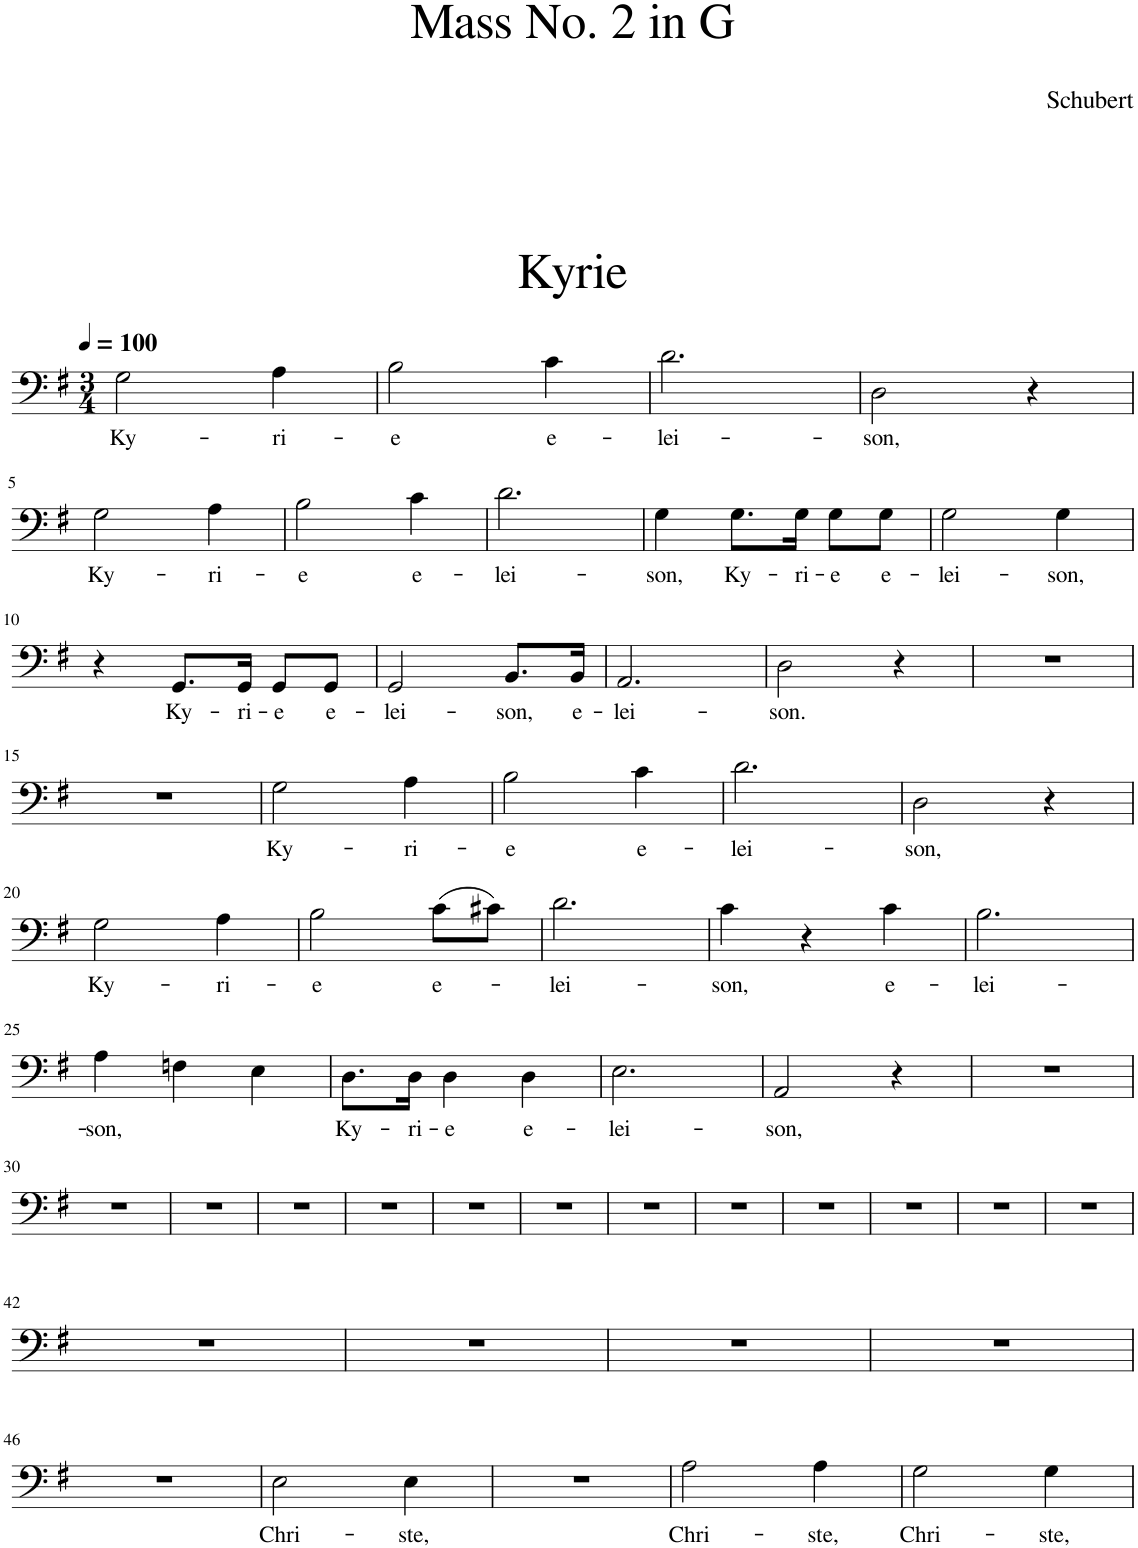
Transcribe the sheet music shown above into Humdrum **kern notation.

**kern	**text
*part1	*part1
*staff1	*staff1
*I"Piano	*
*I'Pno.	*
*clefF4	*
*k[f#]	*
*M3/4	*
*MM100	*
=1	=1
!LO:TX:a:t=Kyrie	!
!	!LO:LY:b
2G\	Ky-
!	!LO:LY:b
4A\	-ri-
=2	=2
!	!LO:LY:b
2B\	-e
!	!LO:LY:b
4c\	e-
=3	=3
!	!LO:LY:b
2.d\	-lei-
=4	=4
!	!LO:LY:b
2D\	-son,
4r	.
!!LO:LB:g=z
=5	=5
!	!LO:LY:b
2G\	Ky-
!	!LO:LY:b
4A\	-ri-
=6	=6
!	!LO:LY:b
2B\	-e
!	!LO:LY:b
4c\	e-
=7	=7
!	!LO:LY:b
2.d\	-lei-
=8	=8
!	!LO:LY:b
4G\	-son,
!	!LO:LY:b
8.G\L	Ky-
!	!LO:LY:b
16G\Jk	-ri-
!	!LO:LY:b
8G\L	-e
!	!LO:LY:b
8G\J	e-
=9	=9
!	!LO:LY:b
2G\	-lei-
!	!LO:LY:b
4G\	-son,
!!LO:LB:g=z
=10	=10
4r	.
!	!LO:LY:b
8.GG/L	Ky-
!	!LO:LY:b
16GG/Jk	-ri-
!	!LO:LY:b
8GG/L	-e
!	!LO:LY:b
8GG/J	e-
=11	=11
!	!LO:LY:b
2GG/	-lei-
!	!LO:LY:b
8.BB/L	-son,
!	!LO:LY:b
16BB/Jk	e-
=12	=12
!	!LO:LY:b
2.AA/	-lei-
=13	=13
!	!LO:LY:b
2D\	-son.
4r	.
=14	=14
2.r	.
!!LO:LB:g=z
=15	=15
2.r	.
=16	=16
!	!LO:LY:b
2G\	Ky-
!	!LO:LY:b
4A\	-ri-
=17	=17
!	!LO:LY:b
2B\	-e
!	!LO:LY:b
4c\	e-
=18	=18
!	!LO:LY:b
2.d\	-lei-
=19	=19
!	!LO:LY:b
2D\	-son,
4r	.
!!LO:LB:g=z
=20	=20
!	!LO:LY:b
2G\	Ky-
!	!LO:LY:b
4A\	-ri-
=21	=21
!	!LO:LY:b
2B\	-e
!	!LO:LY:b
(8c\L	e-
8c#X\J)	.
=22	=22
!	!LO:LY:b
2.d\	-lei-
=23	=23
!	!LO:LY:b
4c\	-son,
4r	.
!	!LO:LY:b
4c\	e-
=24	=24
!	!LO:LY:b
2.B\	-lei-
!!LO:LB:g=z
=25	=25
!	!LO:LY:b
4A\	-son,
4Fn\	.
4E\	.
=26	=26
!	!LO:LY:b
8.D\L	Ky-
!	!LO:LY:b
16D\Jk	-ri-
!	!LO:LY:b
4D\	-e
!	!LO:LY:b
4D\	e-
=27	=27
!	!LO:LY:b
2.E\	-lei-
=28	=28
!	!LO:LY:b
2AA/	-son,
4r	.
=29	=29
2.r	.
!!LO:LB:g=z
=30	=30
2.r	.
=31	=31
2.r	.
=32	=32
2.r	.
=33	=33
2.r	.
=34	=34
2.r	.
=35	=35
2.r	.
=36	=36
2.r	.
=37	=37
2.r	.
=38	=38
2.r	.
=39	=39
2.r	.
=40	=40
2.r	.
=41	=41
2.r	.
!!LO:LB:g=z
=42	=42
2.r	.
=43	=43
2.r	.
=44	=44
2.r	.
=45	=45
2.r	.
!!LO:LB:g=z
=46	=46
2.r	.
=47	=47
!	!LO:LY:b
2E\	Chri-
!	!LO:LY:b
4E\	-ste,
=48	=48
2.r	.
=49	=49
!	!LO:LY:b
2A\	Chri-
!	!LO:LY:b
4A\	-ste,
=50	=50
!	!LO:LY:b
2G\	Chri-
!	!LO:LY:b
4G\	-ste,
=	=
*-	*-
